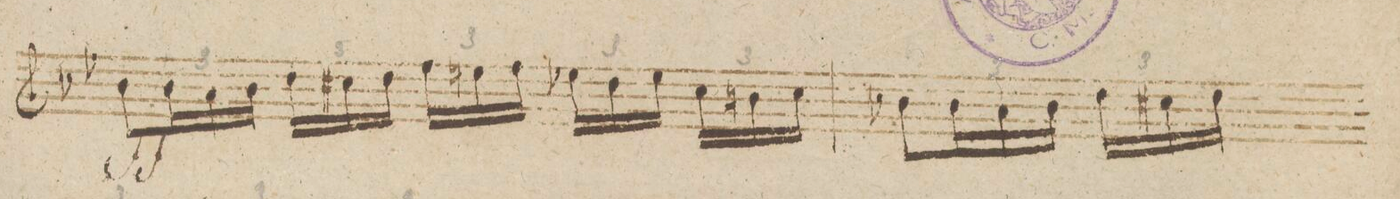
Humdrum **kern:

**kern	**dynam
*I"Violino 2do	*
*clefG2	*
*k[b-e-]	*
*M6/8	*
8b-\L	ff
24b-\L	.
24a\	.
24b-\JJ	.
24dd\LL	.
24cc#X\	.
24dd\JJ	.
24ff\LL	.
24een\	.
24ff\JJ	.
24ee-X\LL	.
24dd\	.
24ee-\JJ	.
24cc#\LL	.
24bn\	.
24cc#\JJ	.
=62	=62
8b-X\L	.
24b-\L	.
24a\	.
24b-\JJ	.
24dd\LL	.
24cc#X\	.
24dd\JJ	.
*-	*-
